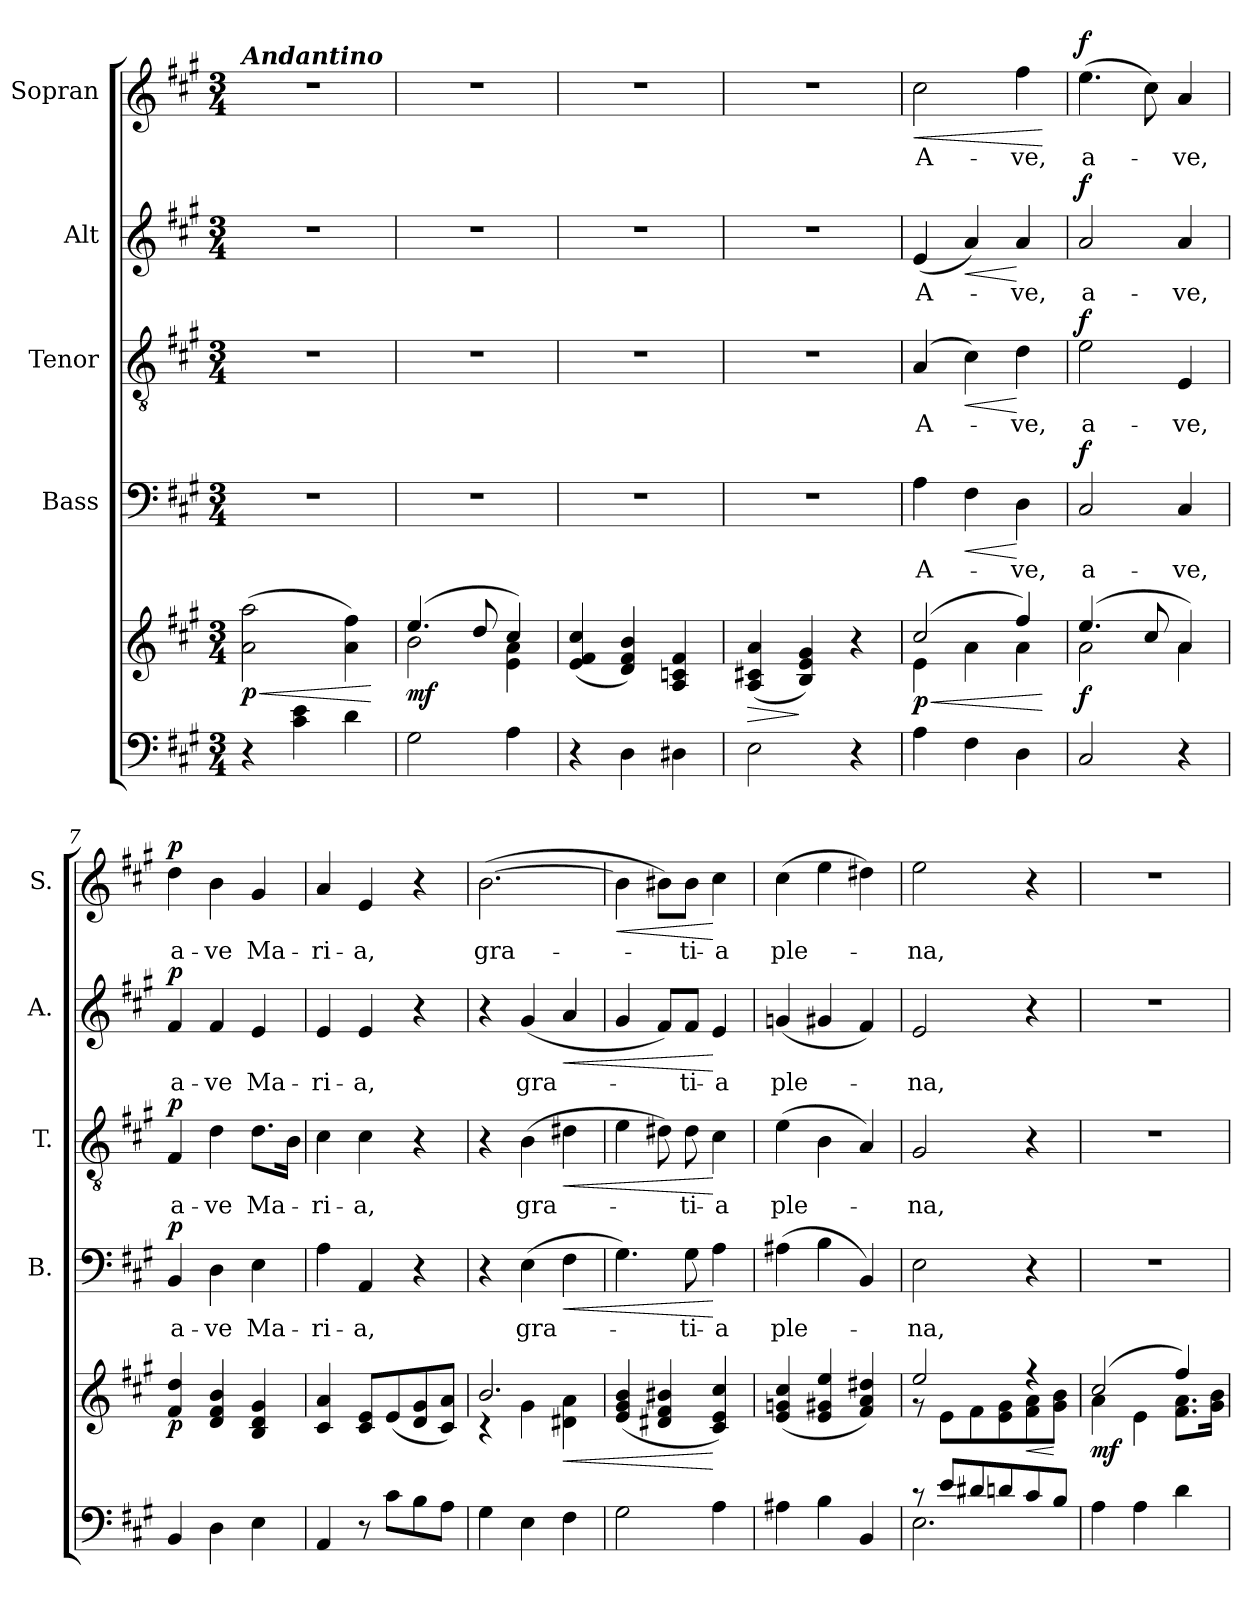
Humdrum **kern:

**kern	**kern	**dynam	**kern	**text	**dynam	**kern	**text	**dynam	**kern	**text	**dynam	**kern	**text	**dynam
*part5	*part5	*part5	*part4	*part4	*part4	*part3	*part3	*part3	*part2	*part2	*part2	*part1	*part1	*part1
*staff6	*staff5	*staff5/6	*staff4	*staff4	*staff4	*staff3	*staff3	*staff3	*staff2	*staff2	*staff2	*staff1	*staff1	*staff1
*	*	*	*I"Bass	*	*	*I"Tenor	*	*	*I"Alt	*	*	*I"Sopran	*	*
*	*	*	*I'B.	*	*	*I'T.	*	*	*I'A.	*	*	*I'S.	*	*
*clefF4	*clefG2	*	*clefF4	*	*	*clefGv2	*	*	*clefG2	*	*	*clefG2	*	*
*k[f#c#g#]	*k[f#c#g#]	*	*k[f#c#g#]	*	*	*k[f#c#g#]	*	*	*k[f#c#g#]	*	*	*k[f#c#g#]	*	*
*A:	*A:	*	*A:	*	*	*A:	*	*	*A:	*	*	*A:	*	*
*M3/4	*M3/4	*	*M3/4	*	*	*M3/4	*	*	*M3/4	*	*	*M3/4	*	*
=1	=1	=1	=1	=1	=1	=1	=1	=1	=1	=1	=1	=1	=1	=1
!	!	!	!	!	!	!	!	!	!	!	!	!LO:TX:a:Bi:t=Andantino	!	!
!	!	!LO:HP:b	!	!	!	!	!	!	!	!	!	!	!	!
!	!	!LO:DY:n=1:b	!	!	!	!	!	!	!	!	!	!	!	!
4r	(>2a\ 2aa\	< p	2.r	.	.	2.r	.	.	2.r	.	.	2.r	.	.
4c#\ 4e\	.	.	.	.	.	.	.	.	.	.	.	.	.	.
4d\	4a\ 4ff#\)	.	.	.	.	.	.	.	.	.	.	.	.	.
.	.	[	.	.	.	.	.	.	.	.	.	.	.	.
=2	=2	=2	=2	=2	=2	=2	=2	=2	=2	=2	=2	=2	=2	=2
*	*^	*	*	*	*	*	*	*	*	*	*	*	*	*
!	!	!	!LO:DY:b	!	!	!	!	!	!	!	!	!	!	!	!
2G#\	(4.ee/	2b\	mf	2.r	.	.	2.r	.	.	2.r	.	.	2.r	.	.
.	8dd/	.	.	.	.	.	.	.	.	.	.	.	.	.	.
4A\	4cc#/)	4e\ 4a\	.	.	.	.	.	.	.	.	.	.	.	.	.
*	*v	*v	*	*	*	*	*	*	*	*	*	*	*	*	*
=3	=3	=3	=3	=3	=3	=3	=3	=3	=3	=3	=3	=3	=3	=3
4r	(<4e/ 4f#/ 4cc#/	.	2.r	.	.	2.r	.	.	2.r	.	.	2.r	.	.
4D\	4d/ 4f#/ 4b/)	.	.	.	.	.	.	.	.	.	.	.	.	.
4D#X\	4A/ 4cn/ 4f#/	.	.	.	.	.	.	.	.	.	.	.	.	.
=4	=4	=4	=4	=4	=4	=4	=4	=4	=4	=4	=4	=4	=4	=4
!	!	!LO:HP:b	!	!	!	!	!	!	!	!	!	!	!	!
2E\	(<4A/ 4c#X/ 4a/	>	2.r	.	.	2.r	.	.	2.r	.	.	2.r	.	.
.	4B/ 4e/ 4g#/)	]	.	.	.	.	.	.	.	.	.	.	.	.
4r	4r	.	.	.	.	.	.	.	.	.	.	.	.	.
=5	=5	=5	=5	=5	=5	=5	=5	=5	=5	=5	=5	=5	=5	=5
!	!	!LO:HP:b	!	!LO:LY:b	!	!	!LO:LY:b	!	!	!LO:LY:b	!	!	!LO:LY:b	!LO:HP:b
*	*^	*	*	*	*	*	*	*	*	*	*	*	*	*
!	!	!	!LO:DY:n=1:b	!	!	!	!	!	!	!	!	!	!	!	!
4A\	(2cc#/	4e\	< p	4A\	A-	.	(4A/	A-	.	(<4e/	A-	.	2cc#\	A-	<
!	!	!	!	!	!	!LO:HP:b	!	!	!LO:HP:b	!	!	!LO:HP:b	!	!	!
4F#\	.	4a\	.	4F#\	.	<	4c#\)	.	<	4a/)	.	<	.	.	.
!	!	!	!	!	!LO:LY:b	!	!	!LO:LY:b	!	!	!LO:LY:b	!	!	!LO:LY:b	!
4D\	4ff#/)	4a\	.	4D\	-ve,	[	4d\	-ve,	[	4a/	-ve,	[	4ff#\	-ve,	.
*	*v	*v	*	*	*	*	*	*	*	*	*	*	*	*	*
.	.	[	.	.	.	.	.	.	.	.	.	.	.	[
=6	=6	=6	=6	=6	=6	=6	=6	=6	=6	=6	=6	=6	=6	=6
*	*^	*	*	*	*	*	*	*	*	*	*	*	*	*
!	!	!	!LO:DY:b	!	!LO:LY:b	!LO:DY:a	!	!LO:LY:b	!LO:DY:a	!	!LO:LY:b	!LO:DY:a	!	!LO:LY:b	!LO:DY:a
2C#/	(4.ee/	2a\	f	2C#/	a-	f	2e\	a-	f	2a/	a-	f	(>4.ee\	a-	f
.	8cc#/	.	.	.	.	.	.	.	.	.	.	.	8cc#\)	.	.
!	!	!	!	!	!LO:LY:b	!	!	!LO:LY:b	!	!	!LO:LY:b	!	!	!LO:LY:b	!
4r	4a/)	4a\	.	4C#/	-ve,	.	4E/	-ve,	.	4a/	-ve,	.	4a/	-ve,	.
=7	=7	=7	=7	=7	=7	=7	=7	=7	=7	=7	=7	=7	=7	=7	=7
!	!	!	!LO:DY:b	!	!LO:LY:b	!LO:DY:a	!	!LO:LY:b	!LO:DY:a	!	!LO:LY:b	!LO:DY:a	!	!LO:LY:b	!LO:DY:a
*	*v	*v	*	*	*	*	*	*	*	*	*	*	*	*	*
4BB/	4f#/ 4dd/	p	4BB/	a-	p	4F#/	a-	p	4f#/	a-	p	4dd\	a-	p
!	!	!	!	!LO:LY:b	!	!	!LO:LY:b	!	!	!LO:LY:b	!	!	!LO:LY:b	!
4D\	4d/ 4f#/ 4b/	.	4D\	-ve	.	4d\	-ve	.	4f#/	-ve	.	4b\	-ve	.
!	!	!	!	!LO:LY:b	!	!	!LO:LY:b	!	!	!LO:LY:b	!	!	!LO:LY:b	!
4E\	4B/ 4d/ 4g#/	.	4E\	Ma-	.	8.d\L	Ma-	.	4e/	Ma-	.	4g#/	Ma-	.
.	.	.	.	.	.	16B\Jk	.	.	.	.	.	.	.	.
=8	=8	=8	=8	=8	=8	=8	=8	=8	=8	=8	=8	=8	=8	=8
!	!	!	!	!LO:LY:b	!	!	!LO:LY:b	!	!	!LO:LY:b	!	!	!LO:LY:b	!
4AA/	4c#/ 4a/	.	4A\	-ri-	.	4c#\	-ri-	.	4e/	-ri-	.	4a/	-ri-	.
!	!	!	!	!LO:LY:b	!	!	!LO:LY:b	!	!	!LO:LY:b	!	!	!LO:LY:b	!
8r	8c#/ 8e/L	.	4AA/	-a,	.	4c#\	-a,	.	4e/	-a,	.	4e/	-a,	.
8c#\L	(<8e/	.	.	.	.	.	.	.	.	.	.	.	.	.
8B\	8d/ 8g#/	.	4r	.	.	4r	.	.	4r	.	.	4r	.	.
8A\J	8c#/ 8a/J)	.	.	.	.	.	.	.	.	.	.	.	.	.
!!LO:LB:g=z
=9	=9	=9	=9	=9	=9	=9	=9	=9	=9	=9	=9	=9	=9	=9
*	*^	*	*	*	*	*	*	*	*	*	*	*	*	*
!	!	!	!	!	!	!	!	!	!	!	!	!	!	!LO:LY:b	!
4G#\	2.b/	4rc	.	4r	.	.	4r	.	.	4r	.	.	(>[2.b\	gra-	.
!	!	!	!	!	!LO:LY:b	!	!	!LO:LY:b	!	!	!LO:LY:b	!	!	!	!
4E\	.	4g#\	.	(>4E\	gra-	.	(>4B\	gra-	.	(<4g#/	gra-	.	.	.	.
!	!	!	!LO:HP:b	!	!	!LO:HP:b	!	!	!LO:HP:b	!	!	!LO:HP:b	!	!	!
4F#\	.	4d#X\ 4a\	<	4F#\	.	<	4d#X\	.	<	4a/	.	<	.	.	.
=10	=10	=10	=10	=10	=10	=10	=10	=10	=10	=10	=10	=10	=10	=10	=10
!	!	!	!	!	!	!	!	!	!	!	!	!	!	!	!LO:HP:b
*	*v	*v	*	*	*	*	*	*	*	*	*	*	*	*	*
2G#\	(<4e/ 4g#/ 4b/	.	4.G#\)	.	.	4e\	.	.	4g#/	.	.	4b\]	.	<
.	4d#X/ 4f#/ 4b#X/	.	.	.	.	8d#X\)	.	.	8f#/L)	.	.	8b#X\L)	.	.
!	!	!	!	!LO:LY:b	!	!	!LO:LY:b	!	!	!LO:LY:b	!	!	!LO:LY:b	!
.	.	.	8G#\	-ti-	.	8d#\	-ti-	.	8f#/J	-ti-	.	8b#\J	-ti-	.
!	!	!	!	!LO:LY:b	!	!	!LO:LY:b	!	!	!LO:LY:b	!	!	!LO:LY:b	!
4A\	4c#/ 4e/ 4cc#/)	[	4A\	-a	[	4c#\	-a	[	4e/	-a	[	4cc#\	-a	[
=11	=11	=11	=11	=11	=11	=11	=11	=11	=11	=11	=11	=11	=11	=11
!	!	!	!	!LO:LY:b	!	!	!LO:LY:b	!	!	!LO:LY:b	!	!	!LO:LY:b	!
4A#X\	(4e/ 4gn/ 4cc#/	.	(>4A#X\	ple-	.	(>4e\	ple-	.	(<4gn/	ple-	.	(>4cc#\	ple-	.
4B\	4e/ 4g#X/ 4ee/	.	4B\	.	.	4B\	.	.	4g#X/	.	.	4ee\	.	.
4BB/	4f#/ 4a/ 4dd#X/)	.	4BB/)	.	.	4A/)	.	.	4f#/)	.	.	4dd#X\)	.	.
=12	=12	=12	=12	=12	=12	=12	=12	=12	=12	=12	=12	=12	=12	=12
*^	*^	*	*	*	*	*	*	*	*	*	*	*	*	*
!	!	!	!	!	!	!LO:LY:b	!	!	!LO:LY:b	!	!	!LO:LY:b	!	!	!LO:LY:b	!
8rc	2.E\	2ee/	8rg	.	2E\	-na,	.	2G#/	-na,	.	2e/	-na,	.	2ee\	-na,	.
8e/L	.	.	8e\L	.	.	.	.	.	.	.	.	.	.	.	.	.
8d#X/	.	.	8f#\	.	.	.	.	.	.	.	.	.	.	.	.	.
8dn/	.	.	8e\ 8g#\	.	.	.	.	.	.	.	.	.	.	.	.	.
!	!	!	!	!LO:HP:b	!	!	!	!	!	!	!	!	!	!	!	!
8c#/	.	4rff	8f#\ 8a\	<	4r	.	.	4r	.	.	4r	.	.	4r	.	.
8B/J	.	.	8g#\ 8b\J	[	.	.	.	.	.	.	.	.	.	.	.	.
*v	*v	*	*	*	*	*	*	*	*	*	*	*	*	*	*	*
=13	=13	=13	=13	=13	=13	=13	=13	=13	=13	=13	=13	=13	=13	=13	=13
!	!	!	!LO:DY:b	!	!	!	!	!	!	!	!	!	!	!	!
4A\	(2cc#/	4a\	mf	2.r	.	.	2.r	.	.	2.r	.	.	2.r	.	.
4A\	.	4e\	.	.	.	.	.	.	.	.	.	.	.	.	.
4d\	4ff#/)	8.f#\ 8.a\L	.	.	.	.	.	.	.	.	.	.	.	.	.
.	.	16g#\ 16b\Jk	.	.	.	.	.	.	.	.	.	.	.	.	.
*	*v	*v	*	*	*	*	*	*	*	*	*	*	*	*	*
=	=	=	=	=	=	=	=	=	=	=	=	=	=	=
*-	*-	*-	*-	*-	*-	*-	*-	*-	*-	*-	*-	*-	*-	*-
